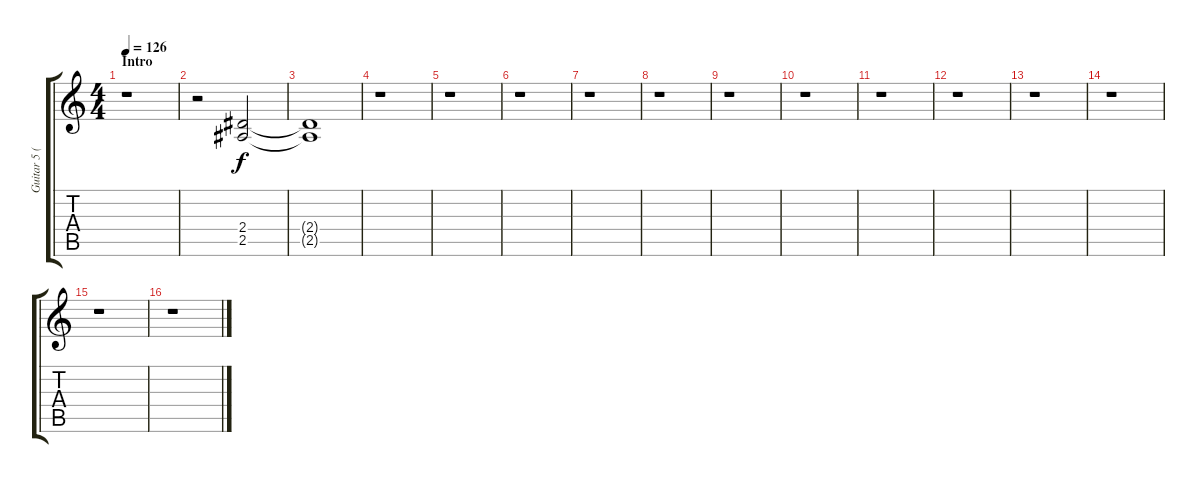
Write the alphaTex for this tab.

\track ("Guitar 5 (Lead 2)" "Guitar 5 (") {instrument distortionguitar}
\staff {score tabs}
\tuning (Eb4 Bb3 Gb3 Db3 Ab2 Eb2) {hide}
\ts (4 4)
\section ("" "Intro")
\tempo 126
\clef g2
\ks c
r.1{dy f instrument distortionguitar} |
r.2{volume 4} (2.4 2.5).2{volume 16} |
(2.4{t} 2.5{t}).1 |
r.1 |
r.1 |
r.1 |
r.1 |
r.1 |
r.1 |
r.1 |
r.1 |
r.1 |
r.1 |
r.1 |
r.1 |
r.1
